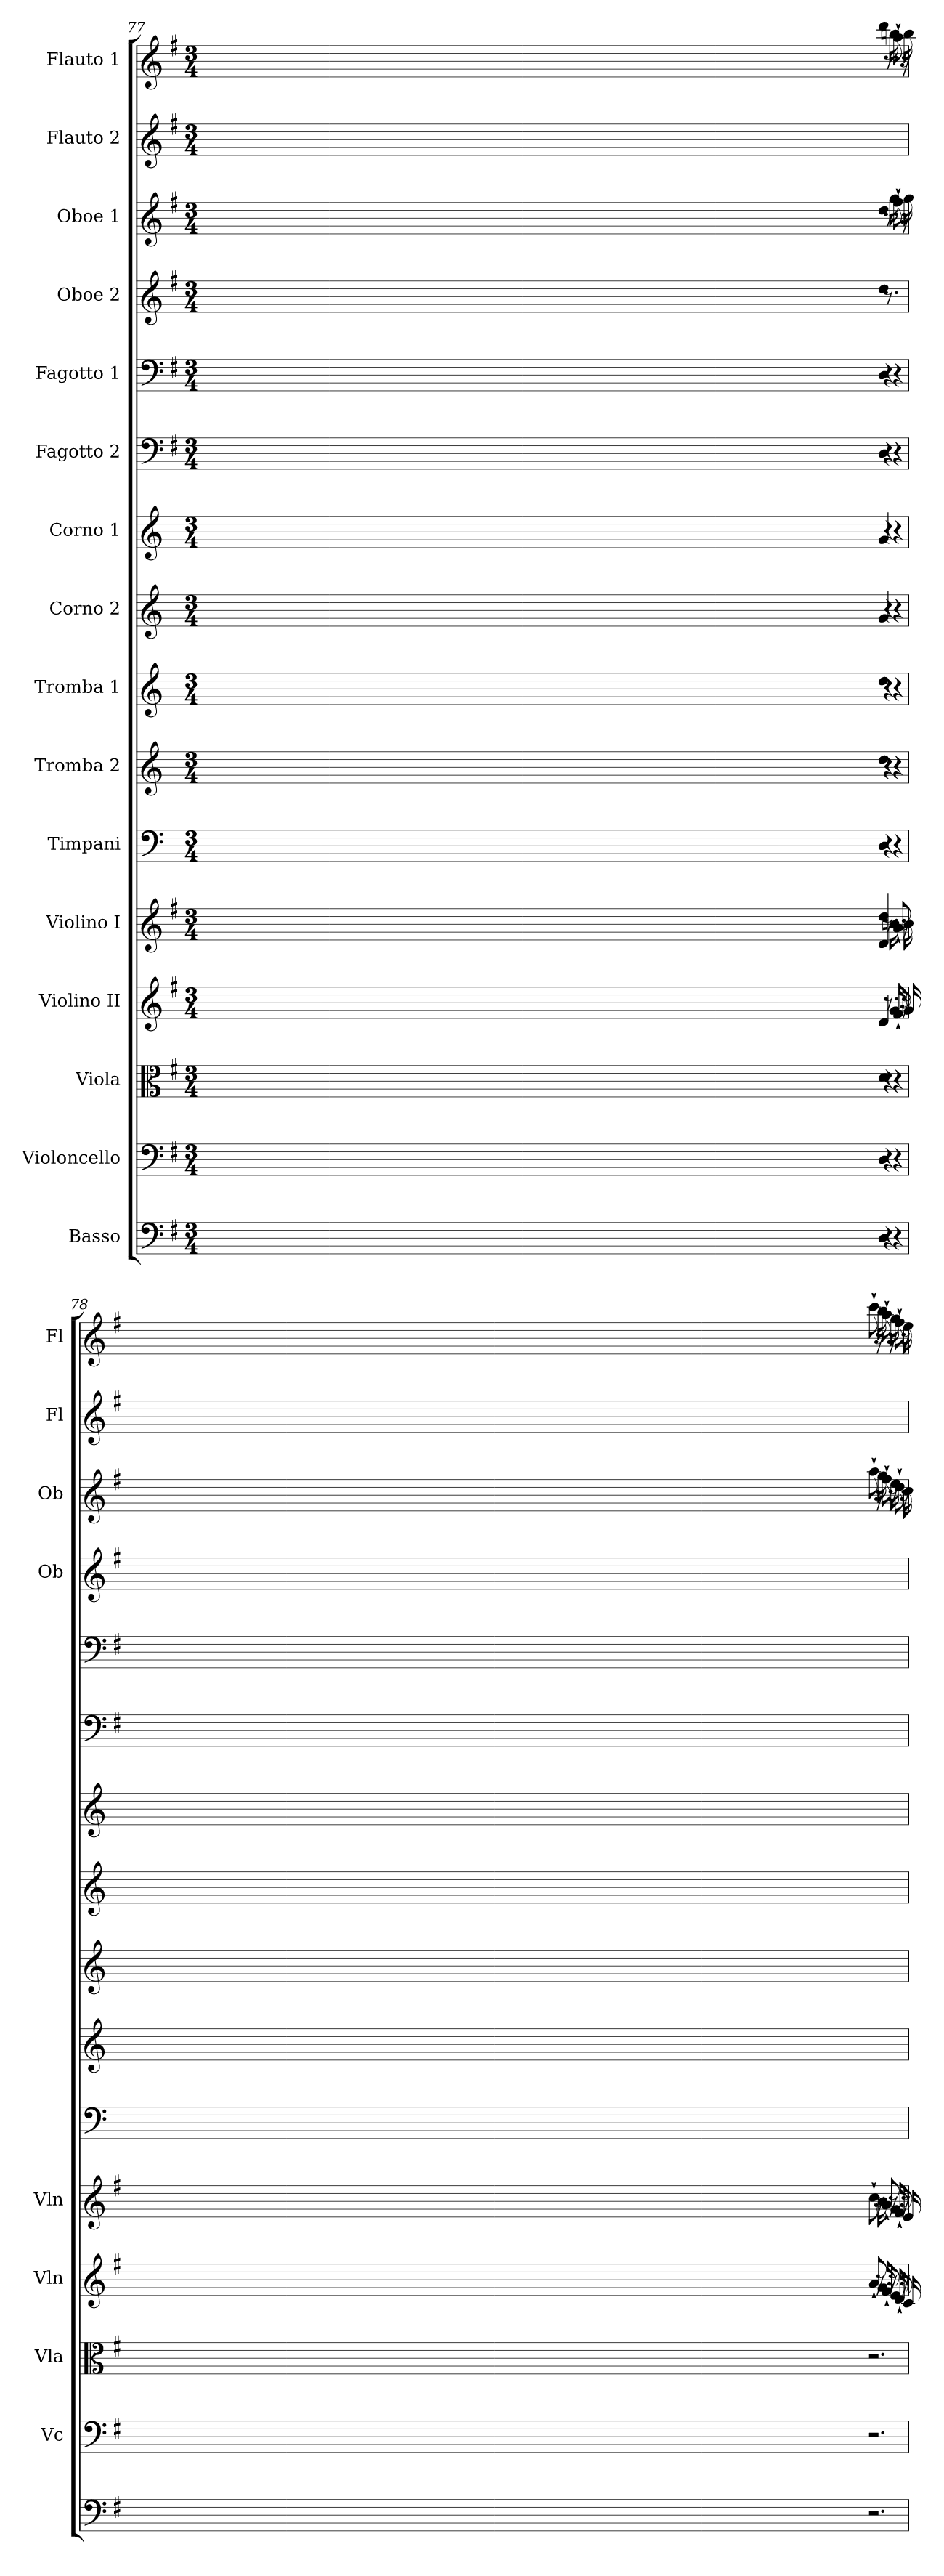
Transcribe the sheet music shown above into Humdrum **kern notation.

**kern	**kern	**kern	**kern	**kern	**kern	**kern	**kern	**kern	**kern	**kern	**kern	**kern	**kern	**kern	**kern
*part16	*part15	*part14	*part13	*part12	*part11	*part10	*part9	*part8	*part7	*part6	*part5	*part4	*part3	*part2	*part1
*staff16	*staff15	*staff14	*staff13	*staff12	*staff11	*staff10	*staff9	*staff8	*staff7	*staff6	*staff5	*staff4	*staff3	*staff2	*staff1
*I"Basso	*I"Violoncello	*I"Viola	*I"Violino II	*I"Violino I	*I"Timpani	*I"Tromba 2	*I"Tromba 1	*I"Corno 2	*I"Corno 1	*I"Fagotto 2	*I"Fagotto 1	*I"Oboe 2	*I"Oboe 1	*I"Flauto 2	*I"Flauto 1
*	*I'Vc	*I'Vla	*I'Vln	*I'Vln	*	*	*	*	*	*	*	*I'Ob	*I'Ob	*I'Fl	*I'Fl
*clefF4	*clefF4	*clefC3	*clefG2	*clefG2	*clefF4	*clefG2	*clefG2	*clefG2	*clefG2	*clefF4	*clefF4	*clefG2	*clefG2	*clefG2	*clefG2
*ITrd7c12	*	*	*	*	*	*ITrd1c2	*ITrd1c2	*ITrd3c5	*ITrd3c5	*	*	*	*	*	*
*k[f#]	*k[f#]	*k[f#]	*k[f#]	*k[f#]	*	*	*	*	*	*k[f#]	*k[f#]	*k[f#]	*k[f#]	*k[f#]	*k[f#]
*M3/4	*M3/4	*M3/4	*M3/4	*M3/4	*M3/4	*M3/4	*M3/4	*M3/4	*M3/4	*M3/4	*M3/4	*M3/4	*M3/4	*M3/4	*M3/4
=77	=77	=77	=77	=77	=77	=77	=77	=77	=77	=77	=77	=77	=77	=77	=77
1ryy	1ryy	1ryy	1ryy	1ryy	1ryy	1ryy	1ryy	1ryy	1ryy	1ryy	1ryy	1ryy	1ryy	1ryy	1ryy
1ryy	1ryy	1ryy	1ryy	1ryy	1ryy	1ryy	1ryy	1ryy	1ryy	1ryy	1ryy	1ryy	1ryy	1ryy	1ryy
1ryy	1ryy	1ryy	1ryy	1ryy	1ryy	1ryy	1ryy	1ryy	1ryy	1ryy	1ryy	1ryy	1ryy	1ryy	1ryy
1ryy	1ryy	1ryy	1ryy	1ryy	1ryy	1ryy	1ryy	1ryy	1ryy	1ryy	1ryy	1ryy	1ryy	1ryy	1ryy
1ryy	1ryy	1ryy	1ryy	1ryy	1ryy	1ryy	1ryy	1ryy	1ryy	1ryy	1ryy	1ryy	1ryy	1ryy	1ryy
1ryy	1ryy	1ryy	1ryy	1ryy	1ryy	1ryy	1ryy	1ryy	1ryy	1ryy	1ryy	1ryy	1ryy	1ryy	1ryy
1ryy	1ryy	1ryy	1ryy	1ryy	1ryy	1ryy	1ryy	1ryy	1ryy	1ryy	1ryy	1ryy	1ryy	1ryy	1ryy
1ryy	1ryy	1ryy	1ryy	1ryy	1ryy	1ryy	1ryy	1ryy	1ryy	1ryy	1ryy	1ryy	1ryy	1ryy	1ryy
1ryy	1ryy	1ryy	1ryy	1ryy	1ryy	1ryy	1ryy	1ryy	1ryy	1ryy	1ryy	1ryy	1ryy	1ryy	1ryy
1ryy	1ryy	1ryy	1ryy	1ryy	1ryy	1ryy	1ryy	1ryy	1ryy	1ryy	1ryy	1ryy	1ryy	1ryy	1ryy
1ryy	1ryy	1ryy	1ryy	1ryy	1ryy	1ryy	1ryy	1ryy	1ryy	1ryy	1ryy	1ryy	1ryy	1ryy	1ryy
1ryy	1ryy	1ryy	1ryy	1ryy	1ryy	1ryy	1ryy	1ryy	1ryy	1ryy	1ryy	1ryy	1ryy	1ryy	1ryy
1ryy	1ryy	1ryy	1ryy	1ryy	1ryy	1ryy	1ryy	1ryy	1ryy	1ryy	1ryy	1ryy	1ryy	1ryy	1ryy
1ryy	1ryy	1ryy	1ryy	1ryy	1ryy	1ryy	1ryy	1ryy	1ryy	1ryy	1ryy	1ryy	1ryy	1ryy	1ryy
1ryy	1ryy	1ryy	1ryy	1ryy	1ryy	1ryy	1ryy	1ryy	1ryy	1ryy	1ryy	1ryy	1ryy	1ryy	1ryy
1ryy	1ryy	1ryy	1ryy	1ryy	1ryy	1ryy	1ryy	1ryy	1ryy	1ryy	1ryy	1ryy	1ryy	1ryy	1ryy
1ryy	1ryy	1ryy	1ryy	1ryy	1ryy	1ryy	1ryy	1ryy	1ryy	1ryy	1ryy	1ryy	1ryy	1ryy	1ryy
1ryy	1ryy	1ryy	1ryy	1ryy	1ryy	1ryy	1ryy	1ryy	1ryy	1ryy	1ryy	1ryy	1ryy	1ryy	1ryy
1ryy	1ryy	1ryy	1ryy	1ryy	1ryy	1ryy	1ryy	1ryy	1ryy	1ryy	1ryy	1ryy	1ryy	1ryy	1ryy
1ryy	1ryy	1ryy	1ryy	1ryy	1ryy	1ryy	1ryy	1ryy	1ryy	1ryy	1ryy	1ryy	1ryy	1ryy	1ryy
1ryy	1ryy	1ryy	1ryy	1ryy	1ryy	1ryy	1ryy	1ryy	1ryy	1ryy	1ryy	1ryy	1ryy	1ryy	1ryy
1ryy	1ryy	1ryy	1ryy	1ryy	1ryy	1ryy	1ryy	1ryy	1ryy	1ryy	1ryy	1ryy	1ryy	1ryy	1ryy
1ryy	1ryy	1ryy	1ryy	1ryy	1ryy	1ryy	1ryy	1ryy	1ryy	1ryy	1ryy	1ryy	1ryy	1ryy	1ryy
1ryy	1ryy	1ryy	1ryy	1ryy	1ryy	1ryy	1ryy	1ryy	1ryy	1ryy	1ryy	1ryy	1ryy	1ryy	1ryy
1ryy	1ryy	1ryy	1ryy	1ryy	1ryy	1ryy	1ryy	1ryy	1ryy	1ryy	1ryy	1ryy	1ryy	1ryy	1ryy
1ryy	1ryy	1ryy	1ryy	1ryy	1ryy	1ryy	1ryy	1ryy	1ryy	1ryy	1ryy	1ryy	1ryy	1ryy	1ryy
1ryy	1ryy	1ryy	1ryy	1ryy	1ryy	1ryy	1ryy	1ryy	1ryy	1ryy	1ryy	1ryy	1ryy	1ryy	1ryy
1ryy	1ryy	1ryy	1ryy	1ryy	1ryy	1ryy	1ryy	1ryy	1ryy	1ryy	1ryy	1ryy	1ryy	1ryy	1ryy
1ryy	1ryy	1ryy	1ryy	1ryy	1ryy	1ryy	1ryy	1ryy	1ryy	1ryy	1ryy	1ryy	1ryy	1ryy	1ryy
1ryy	1ryy	1ryy	1ryy	1ryy	1ryy	1ryy	1ryy	1ryy	1ryy	1ryy	1ryy	1ryy	1ryy	1ryy	1ryy
1ryy	1ryy	1ryy	1ryy	1ryy	1ryy	1ryy	1ryy	1ryy	1ryy	1ryy	1ryy	1ryy	1ryy	1ryy	1ryy
1ryy	1ryy	1ryy	1ryy	1ryy	1ryy	1ryy	1ryy	1ryy	1ryy	1ryy	1ryy	1ryy	1ryy	1ryy	1ryy
1ryy	1ryy	1ryy	1ryy	1ryy	1ryy	1ryy	1ryy	1ryy	1ryy	1ryy	1ryy	1ryy	1ryy	1ryy	1ryy
1ryy	1ryy	1ryy	1ryy	1ryy	1ryy	1ryy	1ryy	1ryy	1ryy	1ryy	1ryy	1ryy	1ryy	1ryy	1ryy
1ryy	1ryy	1ryy	1ryy	1ryy	1ryy	1ryy	1ryy	1ryy	1ryy	1ryy	1ryy	1ryy	1ryy	1ryy	1ryy
1ryy	1ryy	1ryy	1ryy	1ryy	1ryy	1ryy	1ryy	1ryy	1ryy	1ryy	1ryy	1ryy	1ryy	1ryy	1ryy
1ryy	1ryy	1ryy	1ryy	1ryy	1ryy	1ryy	1ryy	1ryy	1ryy	1ryy	1ryy	1ryy	1ryy	1ryy	1ryy
1ryy	1ryy	1ryy	1ryy	1ryy	1ryy	1ryy	1ryy	1ryy	1ryy	1ryy	1ryy	1ryy	1ryy	1ryy	1ryy
1ryy	1ryy	1ryy	1ryy	1ryy	1ryy	1ryy	1ryy	1ryy	1ryy	1ryy	1ryy	1ryy	1ryy	1ryy	1ryy
1ryy	1ryy	1ryy	1ryy	1ryy	1ryy	1ryy	1ryy	1ryy	1ryy	1ryy	1ryy	1ryy	1ryy	1ryy	1ryy
1ryy	1ryy	1ryy	1ryy	1ryy	1ryy	1ryy	1ryy	1ryy	1ryy	1ryy	1ryy	1ryy	1ryy	1ryy	1ryy
1ryy	1ryy	1ryy	1ryy	1ryy	1ryy	1ryy	1ryy	1ryy	1ryy	1ryy	1ryy	1ryy	1ryy	1ryy	1ryy
1ryy	1ryy	1ryy	1ryy	1ryy	1ryy	1ryy	1ryy	1ryy	1ryy	1ryy	1ryy	1ryy	1ryy	1ryy	1ryy
1ryy	1ryy	1ryy	1ryy	1ryy	1ryy	1ryy	1ryy	1ryy	1ryy	1ryy	1ryy	1ryy	1ryy	1ryy	1ryy
1ryy	1ryy	1ryy	1ryy	1ryy	1ryy	1ryy	1ryy	1ryy	1ryy	1ryy	1ryy	1ryy	1ryy	1ryy	1ryy
1ryy	1ryy	1ryy	1ryy	1ryy	1ryy	1ryy	1ryy	1ryy	1ryy	1ryy	1ryy	1ryy	1ryy	1ryy	1ryy
1ryy	1ryy	1ryy	1ryy	1ryy	1ryy	1ryy	1ryy	1ryy	1ryy	1ryy	1ryy	1ryy	1ryy	1ryy	1ryy
1ryy	1ryy	1ryy	1ryy	1ryy	1ryy	1ryy	1ryy	1ryy	1ryy	1ryy	1ryy	1ryy	1ryy	1ryy	1ryy
1ryy	1ryy	1ryy	1ryy	1ryy	1ryy	1ryy	1ryy	1ryy	1ryy	1ryy	1ryy	1ryy	1ryy	1ryy	1ryy
1ryy	1ryy	1ryy	1ryy	1ryy	1ryy	1ryy	1ryy	1ryy	1ryy	1ryy	1ryy	1ryy	1ryy	1ryy	1ryy
1ryy	1ryy	1ryy	1ryy	1ryy	1ryy	1ryy	1ryy	1ryy	1ryy	1ryy	1ryy	1ryy	1ryy	1ryy	1ryy
1ryy	1ryy	1ryy	1ryy	1ryy	1ryy	1ryy	1ryy	1ryy	1ryy	1ryy	1ryy	1ryy	1ryy	1ryy	1ryy
1ryy	1ryy	1ryy	1ryy	1ryy	1ryy	1ryy	1ryy	1ryy	1ryy	1ryy	1ryy	1ryy	1ryy	1ryy	1ryy
1ryy	1ryy	1ryy	1ryy	1ryy	1ryy	1ryy	1ryy	1ryy	1ryy	1ryy	1ryy	1ryy	1ryy	1ryy	1ryy
2ryy	2ryy	2ryy	2ryy	2ryy	2ryy	2ryy	2ryy	2ryy	2ryy	2ryy	2ryy	2ryy	2ryy	2ryy	2ryy
4ryy	4ryy	4ryy	4ryy	4ryy	4ryy	4ryy	4ryy	4ryy	4ryy	4ryy	4ryy	4ryy	4ryy	4ryy	4ryy
16ryy	16ryy	16ryy	16ryy	16ryy	16ryy	16ryy	16ryy	16ryy	16ryy	16ryy	16ryy	16ryy	16ryy	16ryy	16ryy
4DD	4D	4d	4d	4d 4dd	4D	4cc	4cc	4d	4d	4D	4D	4dd	4dd	2.ryy	4ddd
4r	4r	4r	8.r	8.r	4r	4r	4r	4r	4r	4r	4r	8.r	8.r	.	8.r
.	.	.	16g	16bn	.	.	.	.	.	.	.	48ryy	16gg	.	16bbn
.	.	.	.	.	.	.	.	.	.	.	.	48ryy	.	.	.
.	.	.	.	.	.	.	.	.	.	.	.	48ryy	.	.	.
4r	4r	4r	8f#`	8a`	4r	4r	4r	4r	4r	4r	4r	48ryy	8ff#`	.	8aa`
.	.	.	.	.	.	.	.	.	.	.	.	48ryy	.	.	.
.	.	.	.	.	.	.	.	.	.	.	.	48ryy	.	.	.
.	.	.	.	.	.	.	.	.	.	.	.	48ryy	.	.	.
.	.	.	.	.	.	.	.	.	.	.	.	48ryy	.	.	.
.	.	.	.	.	.	.	.	.	.	.	.	48ryy	.	.	.
.	.	.	16r	16r	.	.	.	.	.	.	.	48ryy	16r	.	16r
.	.	.	.	.	.	.	.	.	.	.	.	48ryy	.	.	.
.	.	.	.	.	.	.	.	.	.	.	.	48ryy	.	.	.
.	.	.	16g	16b	.	.	.	.	.	.	.	48ryy	16gg	.	16bb
.	.	.	.	.	.	.	.	.	.	.	.	48ryy	.	.	.
.	.	.	.	.	.	.	.	.	.	.	.	48ryy	.	.	.
=78	=78	=78	=78	=78	=78	=78	=78	=78	=78	=78	=78	=78	=78	=78	=78
1ryy	1ryy	1ryy	1ryy	1ryy	1ryy	1ryy	1ryy	1ryy	1ryy	1ryy	1ryy	1ryy	1ryy	1ryy	1ryy
1ryy	1ryy	1ryy	1ryy	1ryy	1ryy	1ryy	1ryy	1ryy	1ryy	1ryy	1ryy	1ryy	1ryy	1ryy	1ryy
1ryy	1ryy	1ryy	1ryy	1ryy	1ryy	1ryy	1ryy	1ryy	1ryy	1ryy	1ryy	1ryy	1ryy	1ryy	1ryy
1ryy	1ryy	1ryy	1ryy	1ryy	1ryy	1ryy	1ryy	1ryy	1ryy	1ryy	1ryy	1ryy	1ryy	1ryy	1ryy
1ryy	1ryy	1ryy	1ryy	1ryy	1ryy	1ryy	1ryy	1ryy	1ryy	1ryy	1ryy	1ryy	1ryy	1ryy	1ryy
1ryy	1ryy	1ryy	1ryy	1ryy	1ryy	1ryy	1ryy	1ryy	1ryy	1ryy	1ryy	1ryy	1ryy	1ryy	1ryy
1ryy	1ryy	1ryy	1ryy	1ryy	1ryy	1ryy	1ryy	1ryy	1ryy	1ryy	1ryy	1ryy	1ryy	1ryy	1ryy
1ryy	1ryy	1ryy	1ryy	1ryy	1ryy	1ryy	1ryy	1ryy	1ryy	1ryy	1ryy	1ryy	1ryy	1ryy	1ryy
1ryy	1ryy	1ryy	1ryy	1ryy	1ryy	1ryy	1ryy	1ryy	1ryy	1ryy	1ryy	1ryy	1ryy	1ryy	1ryy
1ryy	1ryy	1ryy	1ryy	1ryy	1ryy	1ryy	1ryy	1ryy	1ryy	1ryy	1ryy	1ryy	1ryy	1ryy	1ryy
1ryy	1ryy	1ryy	1ryy	1ryy	1ryy	1ryy	1ryy	1ryy	1ryy	1ryy	1ryy	1ryy	1ryy	1ryy	1ryy
1ryy	1ryy	1ryy	1ryy	1ryy	1ryy	1ryy	1ryy	1ryy	1ryy	1ryy	1ryy	1ryy	1ryy	1ryy	1ryy
1ryy	1ryy	1ryy	1ryy	1ryy	1ryy	1ryy	1ryy	1ryy	1ryy	1ryy	1ryy	1ryy	1ryy	1ryy	1ryy
1ryy	1ryy	1ryy	1ryy	1ryy	1ryy	1ryy	1ryy	1ryy	1ryy	1ryy	1ryy	1ryy	1ryy	1ryy	1ryy
1ryy	1ryy	1ryy	1ryy	1ryy	1ryy	1ryy	1ryy	1ryy	1ryy	1ryy	1ryy	1ryy	1ryy	1ryy	1ryy
1ryy	1ryy	1ryy	1ryy	1ryy	1ryy	1ryy	1ryy	1ryy	1ryy	1ryy	1ryy	1ryy	1ryy	1ryy	1ryy
1ryy	1ryy	1ryy	1ryy	1ryy	1ryy	1ryy	1ryy	1ryy	1ryy	1ryy	1ryy	1ryy	1ryy	1ryy	1ryy
1ryy	1ryy	1ryy	1ryy	1ryy	1ryy	1ryy	1ryy	1ryy	1ryy	1ryy	1ryy	1ryy	1ryy	1ryy	1ryy
1ryy	1ryy	1ryy	1ryy	1ryy	1ryy	1ryy	1ryy	1ryy	1ryy	1ryy	1ryy	1ryy	1ryy	1ryy	1ryy
1ryy	1ryy	1ryy	1ryy	1ryy	1ryy	1ryy	1ryy	1ryy	1ryy	1ryy	1ryy	1ryy	1ryy	1ryy	1ryy
1ryy	1ryy	1ryy	1ryy	1ryy	1ryy	1ryy	1ryy	1ryy	1ryy	1ryy	1ryy	1ryy	1ryy	1ryy	1ryy
1ryy	1ryy	1ryy	1ryy	1ryy	1ryy	1ryy	1ryy	1ryy	1ryy	1ryy	1ryy	1ryy	1ryy	1ryy	1ryy
1ryy	1ryy	1ryy	1ryy	1ryy	1ryy	1ryy	1ryy	1ryy	1ryy	1ryy	1ryy	1ryy	1ryy	1ryy	1ryy
1ryy	1ryy	1ryy	1ryy	1ryy	1ryy	1ryy	1ryy	1ryy	1ryy	1ryy	1ryy	1ryy	1ryy	1ryy	1ryy
1ryy	1ryy	1ryy	1ryy	1ryy	1ryy	1ryy	1ryy	1ryy	1ryy	1ryy	1ryy	1ryy	1ryy	1ryy	1ryy
1ryy	1ryy	1ryy	1ryy	1ryy	1ryy	1ryy	1ryy	1ryy	1ryy	1ryy	1ryy	1ryy	1ryy	1ryy	1ryy
1ryy	1ryy	1ryy	1ryy	1ryy	1ryy	1ryy	1ryy	1ryy	1ryy	1ryy	1ryy	1ryy	1ryy	1ryy	1ryy
1ryy	1ryy	1ryy	1ryy	1ryy	1ryy	1ryy	1ryy	1ryy	1ryy	1ryy	1ryy	1ryy	1ryy	1ryy	1ryy
1ryy	1ryy	1ryy	1ryy	1ryy	1ryy	1ryy	1ryy	1ryy	1ryy	1ryy	1ryy	1ryy	1ryy	1ryy	1ryy
1ryy	1ryy	1ryy	1ryy	1ryy	1ryy	1ryy	1ryy	1ryy	1ryy	1ryy	1ryy	1ryy	1ryy	1ryy	1ryy
1ryy	1ryy	1ryy	1ryy	1ryy	1ryy	1ryy	1ryy	1ryy	1ryy	1ryy	1ryy	1ryy	1ryy	1ryy	1ryy
1ryy	1ryy	1ryy	1ryy	1ryy	1ryy	1ryy	1ryy	1ryy	1ryy	1ryy	1ryy	1ryy	1ryy	1ryy	1ryy
1ryy	1ryy	1ryy	1ryy	1ryy	1ryy	1ryy	1ryy	1ryy	1ryy	1ryy	1ryy	1ryy	1ryy	1ryy	1ryy
1ryy	1ryy	1ryy	1ryy	1ryy	1ryy	1ryy	1ryy	1ryy	1ryy	1ryy	1ryy	1ryy	1ryy	1ryy	1ryy
1ryy	1ryy	1ryy	1ryy	1ryy	1ryy	1ryy	1ryy	1ryy	1ryy	1ryy	1ryy	1ryy	1ryy	1ryy	1ryy
1ryy	1ryy	1ryy	1ryy	1ryy	1ryy	1ryy	1ryy	1ryy	1ryy	1ryy	1ryy	1ryy	1ryy	1ryy	1ryy
1ryy	1ryy	1ryy	1ryy	1ryy	1ryy	1ryy	1ryy	1ryy	1ryy	1ryy	1ryy	1ryy	1ryy	1ryy	1ryy
1ryy	1ryy	1ryy	1ryy	1ryy	1ryy	1ryy	1ryy	1ryy	1ryy	1ryy	1ryy	1ryy	1ryy	1ryy	1ryy
1ryy	1ryy	1ryy	1ryy	1ryy	1ryy	1ryy	1ryy	1ryy	1ryy	1ryy	1ryy	1ryy	1ryy	1ryy	1ryy
1ryy	1ryy	1ryy	1ryy	1ryy	1ryy	1ryy	1ryy	1ryy	1ryy	1ryy	1ryy	1ryy	1ryy	1ryy	1ryy
1ryy	1ryy	1ryy	1ryy	1ryy	1ryy	1ryy	1ryy	1ryy	1ryy	1ryy	1ryy	1ryy	1ryy	1ryy	1ryy
1ryy	1ryy	1ryy	1ryy	1ryy	1ryy	1ryy	1ryy	1ryy	1ryy	1ryy	1ryy	1ryy	1ryy	1ryy	1ryy
1ryy	1ryy	1ryy	1ryy	1ryy	1ryy	1ryy	1ryy	1ryy	1ryy	1ryy	1ryy	1ryy	1ryy	1ryy	1ryy
1ryy	1ryy	1ryy	1ryy	1ryy	1ryy	1ryy	1ryy	1ryy	1ryy	1ryy	1ryy	1ryy	1ryy	1ryy	1ryy
1ryy	1ryy	1ryy	1ryy	1ryy	1ryy	1ryy	1ryy	1ryy	1ryy	1ryy	1ryy	1ryy	1ryy	1ryy	1ryy
1ryy	1ryy	1ryy	1ryy	1ryy	1ryy	1ryy	1ryy	1ryy	1ryy	1ryy	1ryy	1ryy	1ryy	1ryy	1ryy
1ryy	1ryy	1ryy	1ryy	1ryy	1ryy	1ryy	1ryy	1ryy	1ryy	1ryy	1ryy	1ryy	1ryy	1ryy	1ryy
1ryy	1ryy	1ryy	1ryy	1ryy	1ryy	1ryy	1ryy	1ryy	1ryy	1ryy	1ryy	1ryy	1ryy	1ryy	1ryy
1ryy	1ryy	1ryy	1ryy	1ryy	1ryy	1ryy	1ryy	1ryy	1ryy	1ryy	1ryy	1ryy	1ryy	1ryy	1ryy
1ryy	1ryy	1ryy	1ryy	1ryy	1ryy	1ryy	1ryy	1ryy	1ryy	1ryy	1ryy	1ryy	1ryy	1ryy	1ryy
1ryy	1ryy	1ryy	1ryy	1ryy	1ryy	1ryy	1ryy	1ryy	1ryy	1ryy	1ryy	1ryy	1ryy	1ryy	1ryy
1ryy	1ryy	1ryy	1ryy	1ryy	1ryy	1ryy	1ryy	1ryy	1ryy	1ryy	1ryy	1ryy	1ryy	1ryy	1ryy
1ryy	1ryy	1ryy	1ryy	1ryy	1ryy	1ryy	1ryy	1ryy	1ryy	1ryy	1ryy	1ryy	1ryy	1ryy	1ryy
1ryy	1ryy	1ryy	1ryy	1ryy	1ryy	1ryy	1ryy	1ryy	1ryy	1ryy	1ryy	1ryy	1ryy	1ryy	1ryy
1ryy	1ryy	1ryy	1ryy	1ryy	1ryy	1ryy	1ryy	1ryy	1ryy	1ryy	1ryy	1ryy	1ryy	1ryy	1ryy
2ryy	2ryy	2ryy	2ryy	2ryy	2ryy	2ryy	2ryy	2ryy	2ryy	2ryy	2ryy	2ryy	2ryy	2ryy	2ryy
16ryy	16ryy	16ryy	16ryy	16ryy	16ryy	16ryy	16ryy	16ryy	16ryy	16ryy	16ryy	16ryy	16ryy	16ryy	16ryy
2.r	2.r	2.r	8a`	8cc`	2.ryy	2.ryy	2.ryy	2.ryy	2.ryy	2.ryy	2.ryy	2.ryy	8aa`	2.ryy	8ccc`
.	.	.	16r	16r	.	.	.	.	.	.	.	.	16r	.	16r
.	.	.	16g	16b	.	.	.	.	.	.	.	.	16gg	.	16bb
.	.	.	8f#`	8a`	.	.	.	.	.	.	.	.	8ff#`	.	8aa`
.	.	.	16r	16r	.	.	.	.	.	.	.	.	16r	.	16r
.	.	.	16e	16g	.	.	.	.	.	.	.	.	16ee	.	16gg
.	.	.	8d`	8f#`	.	.	.	.	.	.	.	.	8dd`	.	8ff#`
.	.	.	16r	16r	.	.	.	.	.	.	.	.	16r	.	16r
.	.	.	16c	16e	.	.	.	.	.	.	.	.	16cc	.	16ee
=	=	=	=	=	=	=	=	=	=	=	=	=	=	=	=
*-	*-	*-	*-	*-	*-	*-	*-	*-	*-	*-	*-	*-	*-	*-	*-
